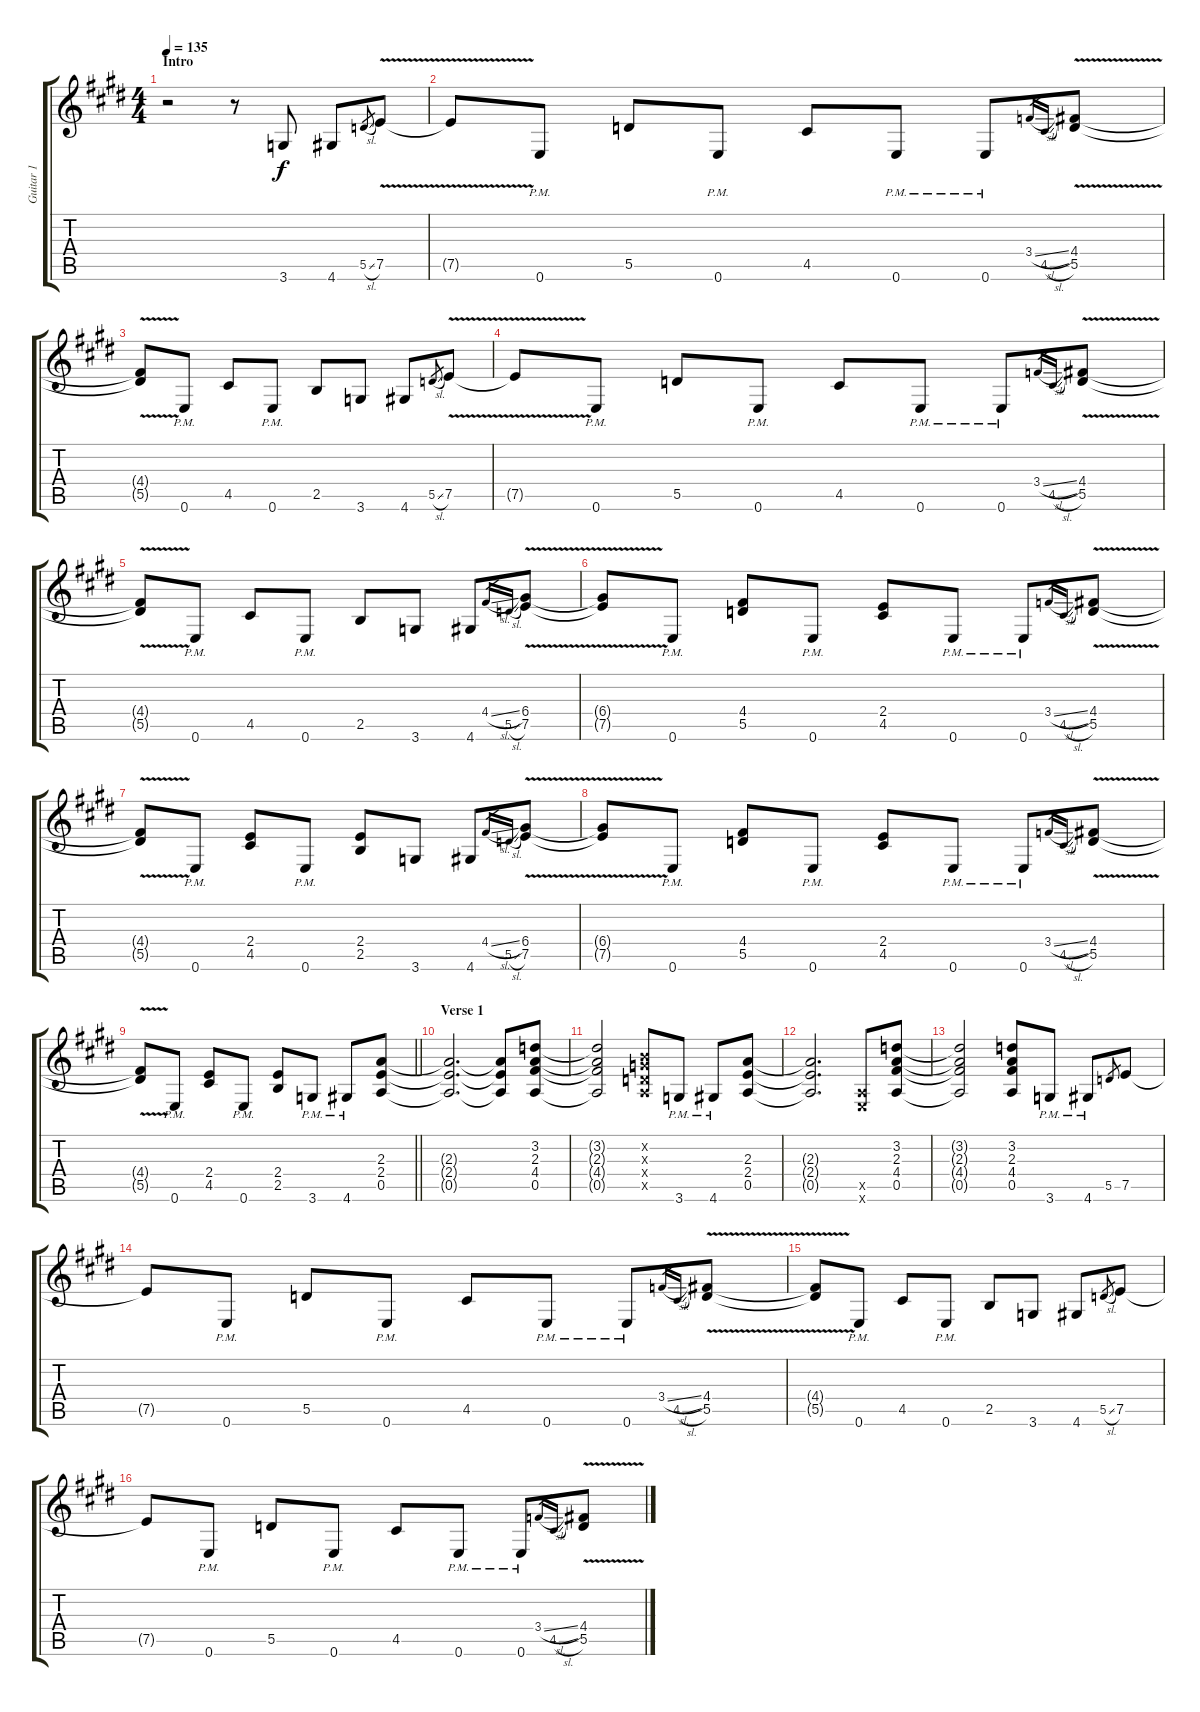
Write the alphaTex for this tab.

\track ("Guitar 1" "Guitar 1") {solo instrument distortionguitar}
\staff {score tabs}
\tuning (E4 B3 G3 D3 A2 E2) {hide}
\ts (4 4)
\section ("" "Intro")
\tempo 135
\clef g2
\ks e
r.2{dy f instrument distortionguitar} r.8 3.6.8 4.6.8 5.5{sl}.8{gr} 7.5{v}.8 |
7.5{t}.8 0.6{pm}.8 5.5.8 0.6{pm}.8 4.5.8 0.6{pm}.8 0.6{pm}.8 3.4{sl}.16{gr} 4.5{sl}.16{gr} (4.4 5.5{v}).8 |
(4.4{t} 5.5{t}).8 0.6{pm}.8 4.5.8 0.6{pm}.8 2.5.8 3.6.8 4.6.8 5.5{sl}.8{gr} 7.5{v}.8 |
7.5{t}.8 0.6{pm}.8 5.5.8 0.6{pm}.8 4.5.8 0.6{pm}.8 0.6{pm}.8 3.4{sl}.16{gr} 4.5{sl}.16{gr} (4.4 5.5{v}).8 |
(4.4{t} 5.5{t}).8 0.6{pm}.8 4.5.8 0.6{pm}.8 2.5.8 3.6.8 4.6.8 4.4{sl}.16{gr} 5.5{sl}.16{gr} (6.4{v} 7.5).8 |
(6.4{t} 7.5{t}).8 0.6{pm}.8 (4.4 5.5).8 0.6{pm}.8 (2.4 4.5).8 0.6{pm}.8 0.6{pm}.8 3.4{sl}.16{gr} 4.5{sl}.16{gr} (4.4 5.5{v}).8 |
(4.4{t} 5.5{t}).8 0.6{pm}.8 (2.4 4.5).8 0.6{pm}.8 (2.4 2.5).8 3.6.8 4.6.8 4.4{sl}.16{gr} 5.5{sl}.16{gr} (6.4{v} 7.5).8 |
(6.4{t} 7.5{t}).8 0.6{pm}.8 (4.4 5.5).8 0.6{pm}.8 (2.4 4.5).8 0.6{pm}.8 0.6{pm}.8 3.4{sl}.16{gr} 4.5{sl}.16{gr} (4.4 5.5{v}).8 |
\barLineRight lightlight
(4.4{t} 5.5{t}).8 0.6{pm}.8 (2.4 4.5).8 0.6{pm}.8 (2.4 2.5).8 3.6{pm}.8 4.6{pm}.8 (2.3 2.4 0.5).8 |
\section ("" "Verse 1")
(2.3{t} 2.4{t} 0.5{t}).2{d} (2.3{t} 2.4{t} 0.5{t}).8 (3.2 2.3 4.4 0.5).8 |
(3.2{t} 2.3{t} 4.4{t} 0.5{t}).2 (0.2{x} 0.3{x} 0.4{x} 0.5{x}).8 3.6{pm}.8 4.6{pm}.8 (2.3 2.4 0.5).8 |
(2.3{t} 2.4{t} 0.5{t}).2{d} (0.5{x} 0.6{x}).8 (3.2 2.3 4.4 0.5).8 |
(3.2{t} 2.3{t} 4.4{t} 0.5{t}).2 (3.2 2.3 4.4 0.5).8 3.6{pm}.8 4.6{pm}.8 5.5.8{gr} 7.5.8 |
7.5{t}.8 0.6{pm}.8 5.5.8 0.6{pm}.8 4.5.8 0.6{pm}.8 0.6{pm}.8 3.4{sl}.16{gr} 4.5{sl}.16{gr} (4.4 5.5{v}).8 |
(4.4{t} 5.5{t}).8 0.6{pm}.8 4.5.8 0.6{pm}.8 2.5.8 3.6.8 4.6.8 5.5{sl}.8{gr} 7.5.8 |
7.5{t}.8 0.6{pm}.8 5.5.8 0.6{pm}.8 4.5.8 0.6{pm}.8 0.6{pm}.8 3.4{sl}.16{gr} 4.5{sl}.16{gr} (4.4 5.5{v}).8
